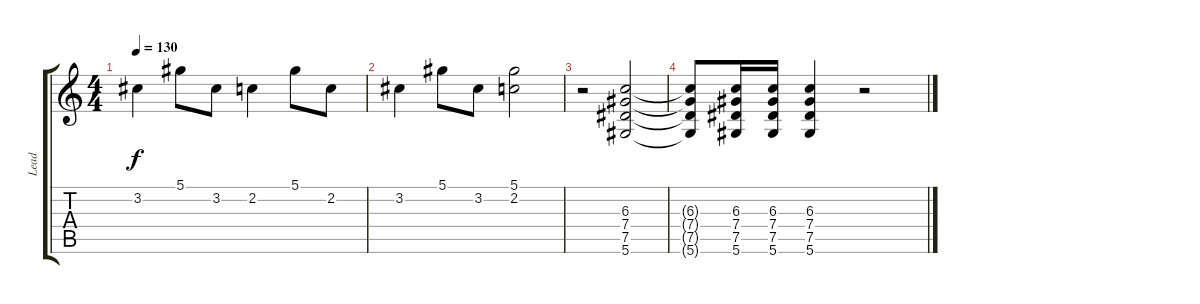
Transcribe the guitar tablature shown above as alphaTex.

\track ("Lead" "Lead") {instrument distortionguitar}
\staff {score tabs}
\tuning (Eb4 Bb3 Gb3 Db3 Ab2 Eb2) {hide}
\ts (4 4)
\tempo 130
\clef g2
\ks c
3.2.4{dy f} 5.1.8 3.2.8 2.2.4 5.1.8 2.2.8 |
3.2.4 5.1.8 3.2.8 (5.1 2.2).2 |
r.2 (6.3 7.4 7.5 5.6).2 |
(6.3{t} 7.4{t} 7.5{t} 5.6{t}).8 (6.3 7.4 7.5 5.6).16 (6.3 7.4 7.5 5.6).16 (6.3 7.4 7.5 5.6).4 r.2
